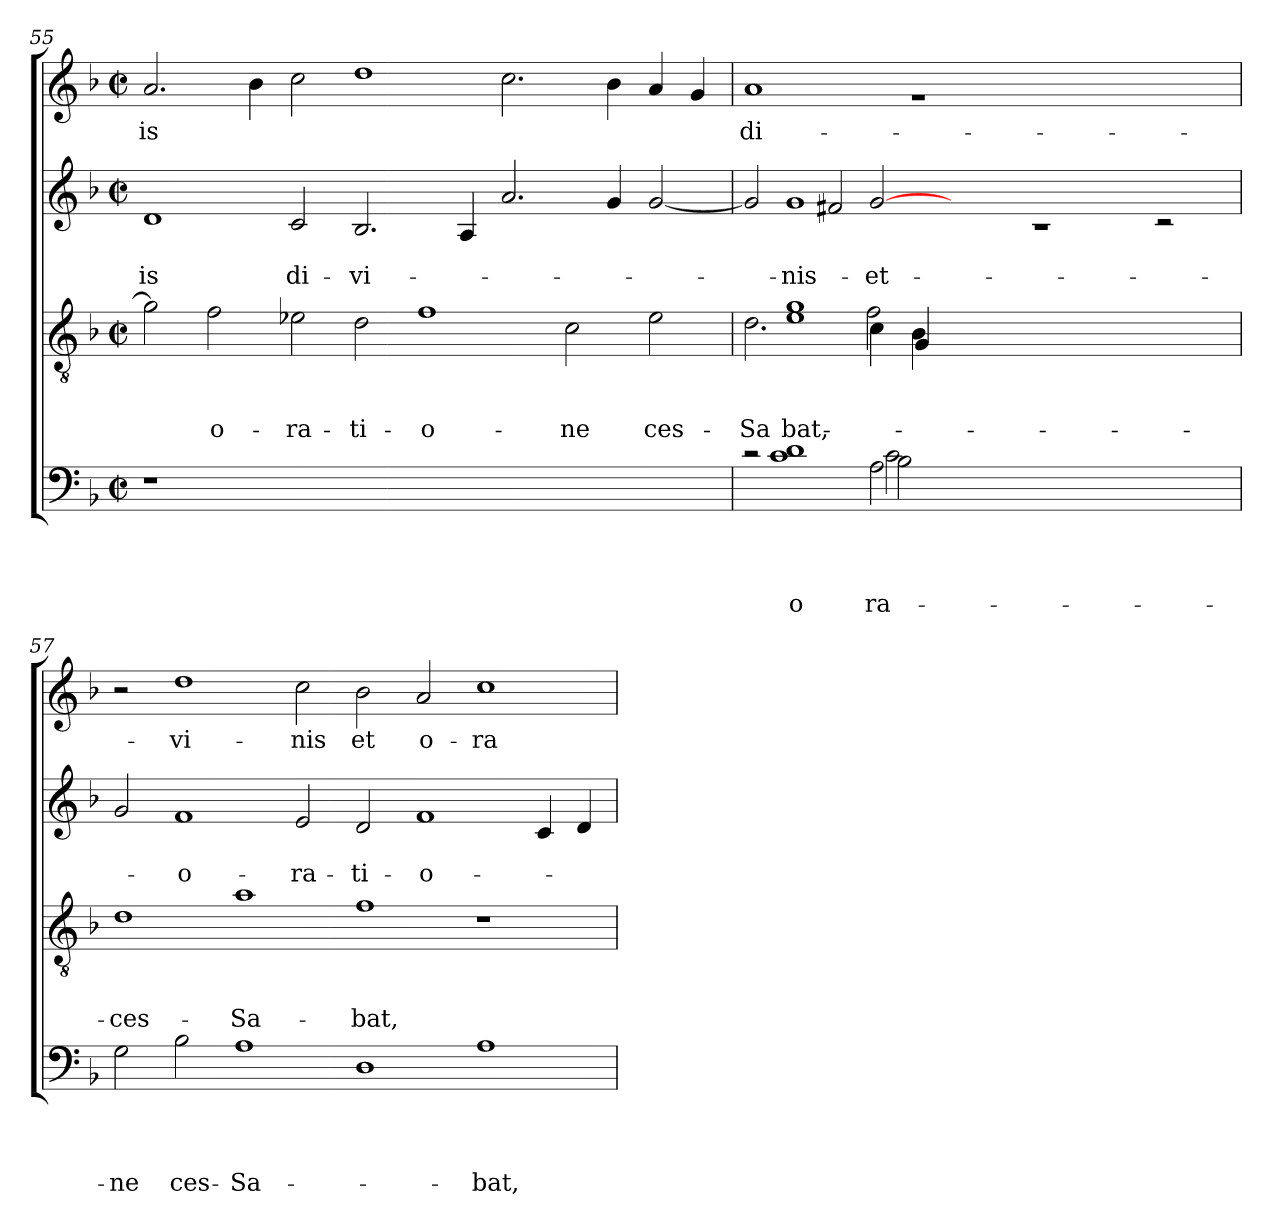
**kern	**text	**text	**text	**text	**kern	**text	**text	**text	**kern	**text	**text	**kern	**text
*part4	*part4	*part4	*part4	*part4	*part3	*part3	*part3	*part3	*part2	*part2	*part2	*part1	*part1
*staff4	*staff4	*staff4	*staff4	*staff4	*staff3	*staff3	*staff3	*staff3	*staff2	*staff2	*staff2	*staff1	*staff1
*clefF4	*	*	*	*	*clefGv2	*	*	*	*clefG2	*	*	*clefG2	*
*k[b-]	*	*	*	*	*k[b-]	*	*	*	*k[b-]	*	*	*k[b-]	*
*F:	*	*	*	*	*F:	*	*	*	*F:	*	*	*F:	*
*M2/2	*	*	*	*	*M2/2	*	*	*	*M2/2	*	*	*M2/2	*
*met(c|)	*	*	*	*	*met(c|)	*	*	*	*met(c|)	*	*	*met(c|)	*
=55	=55	=55	=55	=55	=55	=55	=55	=55	=55	=55	=55	=55	=55
!	!	!	!	!	!	!	!	!	!	!	!LO:LY:b	!	!LO:LY:b
1r	.	.	.	.	2g\]	.	.	.	1d	.	-is	2.a/	-is
!	!	!	!	!	!	!	!	!LO:LY:b	!	!	!	!	!
.	.	.	.	.	2f\	.	.	o-	.	.	.	.	.
.	.	.	.	.	.	.	.	.	.	.	.	4b-\	.
!	!	!	!	!	!	!	!	!LO:LY:b	!	!	!LO:LY:b	!	!
0.ryy	.	.	.	.	2e-\	.	.	-ra-	2c/	.	di-	2cc\	.
!	!	!	!	!	!	!	!	!LO:LY:b	!	!	!LO:LY:b	!	!
.	.	.	.	.	2d\	.	.	-ti-	2.B-/	.	-vi-	1dd	.
!	!	!	!	!	!	!	!	!LO:LY:b	!	!	!	!	!
.	.	.	.	.	1f	.	.	-o-	.	.	.	.	.
.	.	.	.	.	.	.	.	.	4A/	.	.	.	.
.	.	.	.	.	.	.	.	.	2.a/	.	.	2.cc\	.
!	!	!	!	!	!	!	!	!LO:LY:b	!	!	!	!	!
.	.	.	.	.	2c\	.	.	-ne	.	.	.	.	.
.	.	.	.	.	.	.	.	.	4g/	.	.	4b-\	.
!	!	!	!	!	!	!	!	!LO:LY:b	!	!	!	!	!
.	.	.	.	.	2e-\	.	.	ces-	[<2g/	.	.	4a/	.
.	.	.	.	.	.	.	.	.	.	.	.	4g/	.
=56	=56	=56	=56	=56	=56	=56	=56	=56	=56	=56	=56	=56	=56
*^	*	*	*	*	*	*	*	*	*	*	*	*	*
*	*^	*	*	*	*	*	*	*	*	*	*	*	*	*
*	*	*^	*	*	*	*	*	*	*	*	*	*	*	*	*
!	!	!	!	!	!	!	!	!	!	!	!LO:LY:b	!	!	!	!	!LO:LY:b
*	*	*	*	*	*	*	*	*^	*	*	*	*^	*	*	*	*
*	*	*	*	*	*	*	*	*	*^	*	*	*	*	*^	*	*	*	*
*	*	*	*	*	*	*	*	*	*	*^	*	*	*	*	*	*	*	*	*	*
2rc	4ryy	2.ryy	2.ryy	.	.	.	.	2.d\	1ryy	4ryy	2.ryy	.	.	-Sa-	2g/]	4ryy	2.ryy	.	.	1a	di-
!	!	!	!	!	!	!	!LO:LY:b	!	!	!	!	!	!	!LO:LY:b	!	!	!	!	!LO:LY:b	!	!
.	1c 1d	.	.	.	.	.	o-	.	.	1e 1g	.	.	.	-bat,	.	1g	.	.	-nis	.	.
4ryy	.	.	.	.	.	.	.	.	.	.	.	.	.	.	2f#/	.	.	.	.	.	.
!	!	!	!	!	!	!	!LO:LY:b	!	!	!	!	!	!	!	!	!	!	!	!	!	!
!	!	!	!	!	!	!	!LO:LY:b	!	!	!	!	!	!	!	!	!	!	!	!	!	!
!	!	!	!	!	!	!	!LO:LY:b	!	!	!	!	!	!	!	!	!	!	!	!LO:LY:b	!	!
2A\	.	2c\	2B-\	.	.	.	-ra-	4c\	.	.	2f\	.	.	.	.	.	[>2g/	.	et	.	.
.	.	.	.	.	.	.	.	4B-\	4G/	.	.	.	.	.	1ryy	.	.	.	.	1ra	.
0ryy	0ryy	0ryy	0ryy	.	.	.	.	0ryy	0ryy	0ryy	0ryy	.	.	.	.	2.ryy	1ryy	.	.	.	.
.	.	.	.	.	.	.	.	.	.	.	.	.	.	.	1.ryy	1rc	.	.	.	1.ryy	.
.	.	.	.	.	.	.	.	.	.	.	.	.	.	.	.	.	1ryy	.	.	.	.
.	.	.	.	.	.	.	.	.	.	.	.	.	.	.	.	2rc	.	.	.	.	.
4ryy	4ryy	4ryy	4ryy	.	.	.	.	4ryy	4ryy	4ryy	4ryy	.	.	.	.	.	4ryy	.	.	.	.
!!LO:PB:g=z
=57	=57	=57	=57	=57	=57	=57	=57	=57	=57	=57	=57	=57	=57	=57	=57	=57	=57	=57	=57	=57	=57
!	!	!	!	!	!	!	!LO:LY:b	!	!	!	!	!	!	!LO:LY:b	!	!	!	!	!	!	!
*v	*v	*v	*v	*	*	*	*	*	*	*	*	*	*	*	*v	*v	*v	*	*	*	*
*	*	*	*	*	*v	*v	*v	*v	*	*	*	*	*	*	*	*
2G\	.	.	.	-ne	1d	.	.	ces-	2g/	.	.	2r	.
!	!	!	!	!LO:LY:b	!	!	!	!	!	!	!LO:LY:b	!	!LO:LY:b
2B-\	.	.	.	ces-	.	.	.	.	1f	.	o-	1dd	-vi-
!	!	!	!	!LO:LY:b	!	!	!	!LO:LY:b	!	!	!	!	!
1A	.	.	.	-Sa-	1a	.	.	-Sa-	.	.	.	.	.
!	!	!	!	!	!	!	!	!	!	!	!LO:LY:b	!	!LO:LY:b
.	.	.	.	.	.	.	.	.	2e/	.	-ra-	2cc\	-nis
!	!	!	!	!	!	!	!	!LO:LY:b	!	!	!LO:LY:b	!	!LO:LY:b
1D	.	.	.	.	1f	.	.	-bat,	2d/	.	-ti-	2b-\	et
!	!	!	!	!	!	!	!	!	!	!	!LO:LY:b	!	!LO:LY:b
.	.	.	.	.	.	.	.	.	1f	.	-o-	2a/	o-
!	!	!	!	!LO:LY:b	!	!	!	!	!	!	!	!	!LO:LY:b
1A	.	.	.	-bat,	1r	.	.	.	.	.	.	1cc	-ra-
.	.	.	.	.	.	.	.	.	4c/	.	.	.	.
.	.	.	.	.	.	.	.	.	4d/	.	.	.	.
=	=	=	=	=	=	=	=	=	=	=	=	=	=
*-	*-	*-	*-	*-	*-	*-	*-	*-	*-	*-	*-	*-	*-
